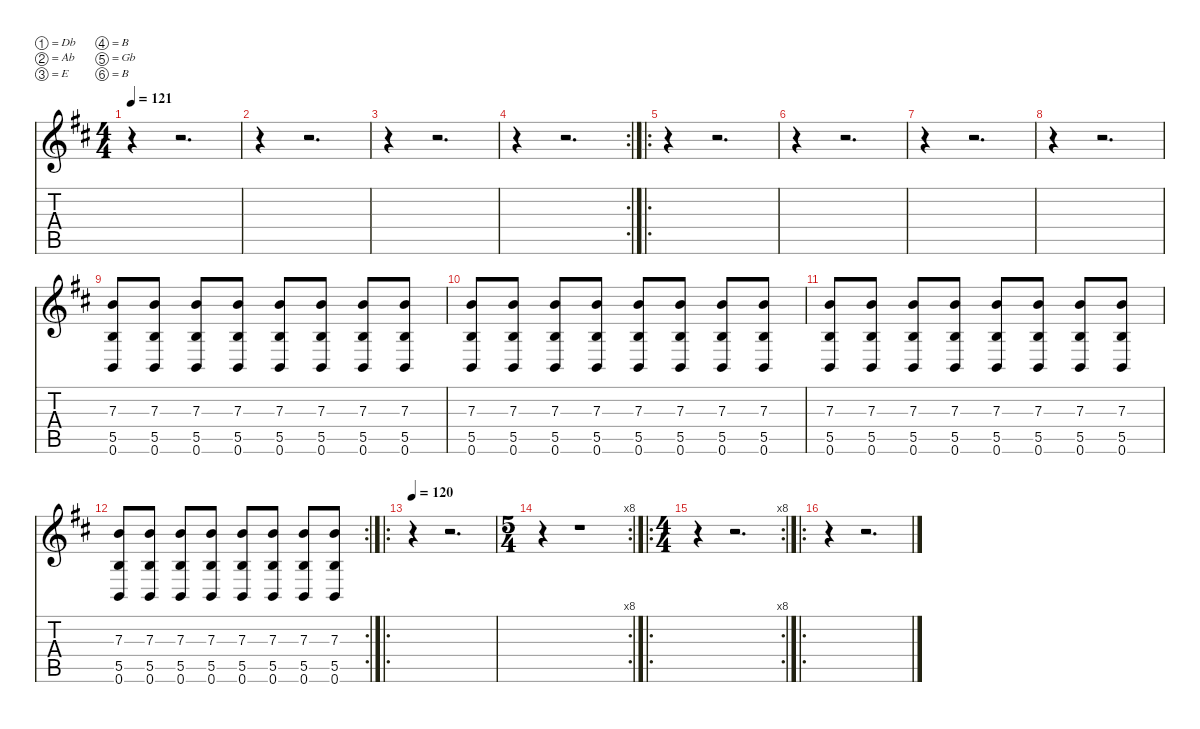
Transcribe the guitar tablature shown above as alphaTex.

\defaultSystemsLayout 4
\hideDynamics
\bracketExtendMode nobrackets
\singleTrackTrackNamePolicy hidden
\multiTrackTrackNamePolicy hidden
\firstSystemTrackNameMode fullname
\firstSystemTrackNameOrientation horizontal
\otherSystemsTrackNameOrientation horizontal
\track ("Guitar 2" "dist.guit.") {instrument distortionguitar}
\staff {score tabs}
\tuning (Db4 Ab3 E3 B2 Gb2 B1)
\ts (4 4)
\beaming (8 2 2 2 2)
\tempo 121
\clef g2
\ks bminor
r.4{dy f instrument distortionguitar beam Down} r.2{d beam Down} |
r.4{beam Down} r.2{d beam Down} |
r.4{beam Down} r.2{d beam Down} |
\rc 2
r.4{beam Down} r.2{d beam Down} |
\ro
r.4{beam Down} r.2{d beam Down} |
r.4{beam Down} r.2{d beam Down} |
r.4{beam Down} r.2{d beam Down} |
r.4{beam Down} r.2{d beam Down} |
(7.3{acc forcenatural} 5.5{acc forcenatural} 0.6{acc forcenatural}).8{beam Up} (7.3{acc forcenatural} 5.5{acc forcenatural} 0.6{acc forcenatural}).8{beam Up} (7.3{acc forcenatural} 5.5{acc forcenatural} 0.6{acc forcenatural}).8{beam Up} (7.3{acc forcenatural} 5.5{acc forcenatural} 0.6{acc forcenatural}).8{beam Up} (7.3{acc forcenatural} 5.5{acc forcenatural} 0.6{acc forcenatural}).8{beam Up} (7.3{acc forcenatural} 5.5{acc forcenatural} 0.6{acc forcenatural}).8{beam Up} (7.3{acc forcenatural} 5.5{acc forcenatural} 0.6{acc forcenatural}).8{beam Up} (7.3{acc forcenatural} 5.5{acc forcenatural} 0.6{acc forcenatural}).8{beam Up} |
(7.3{acc forcenatural} 5.5{acc forcenatural} 0.6{acc forcenatural}).8{beam Up} (7.3{acc forcenatural} 5.5{acc forcenatural} 0.6{acc forcenatural}).8{beam Up} (7.3{acc forcenatural} 5.5{acc forcenatural} 0.6{acc forcenatural}).8{beam Up} (7.3{acc forcenatural} 5.5{acc forcenatural} 0.6{acc forcenatural}).8{beam Up} (7.3{acc forcenatural} 5.5{acc forcenatural} 0.6{acc forcenatural}).8{beam Up} (7.3{acc forcenatural} 5.5{acc forcenatural} 0.6{acc forcenatural}).8{beam Up} (7.3{acc forcenatural} 5.5{acc forcenatural} 0.6{acc forcenatural}).8{beam Up} (7.3{acc forcenatural} 5.5{acc forcenatural} 0.6{acc forcenatural}).8{beam Up} |
(7.3{acc forcenatural} 5.5{acc forcenatural} 0.6{acc forcenatural}).8{beam Up} (7.3{acc forcenatural} 5.5{acc forcenatural} 0.6{acc forcenatural}).8{beam Up} (7.3{acc forcenatural} 5.5{acc forcenatural} 0.6{acc forcenatural}).8{beam Up} (7.3{acc forcenatural} 5.5{acc forcenatural} 0.6{acc forcenatural}).8{beam Up} (7.3{acc forcenatural} 5.5{acc forcenatural} 0.6{acc forcenatural}).8{beam Up} (7.3{acc forcenatural} 5.5{acc forcenatural} 0.6{acc forcenatural}).8{beam Up} (7.3{acc forcenatural} 5.5{acc forcenatural} 0.6{acc forcenatural}).8{beam Up} (7.3{acc forcenatural} 5.5{acc forcenatural} 0.6{acc forcenatural}).8{beam Up} |
\rc 2
(7.3{acc forcenatural} 5.5{acc forcenatural} 0.6{acc forcenatural}).8{beam Up} (7.3{acc forcenatural} 5.5{acc forcenatural} 0.6{acc forcenatural}).8{beam Up} (7.3{acc forcenatural} 5.5{acc forcenatural} 0.6{acc forcenatural}).8{beam Up} (7.3{acc forcenatural} 5.5{acc forcenatural} 0.6{acc forcenatural}).8{beam Up} (7.3{acc forcenatural} 5.5{acc forcenatural} 0.6{acc forcenatural}).8{beam Up} (7.3{acc forcenatural} 5.5{acc forcenatural} 0.6{acc forcenatural}).8{beam Up} (7.3{acc forcenatural} 5.5{acc forcenatural} 0.6{acc forcenatural}).8{beam Up} (7.3{acc forcenatural} 5.5{acc forcenatural} 0.6{acc forcenatural}).8{beam Up} |
\ro
\tempo 120
r.4{beam Down} r.2{d beam Down} |
\rc 8
\ts (5 4)
\beaming (8 6 4)
r.4{beam Down} r.1{beam Down} |
\ro
\rc 8
\ts (4 4)
\beaming (8 2 2 2 2)
r.4{beam Down} r.2{d beam Down} |
\ro
r.4{beam Down} r.2{d beam Down}
